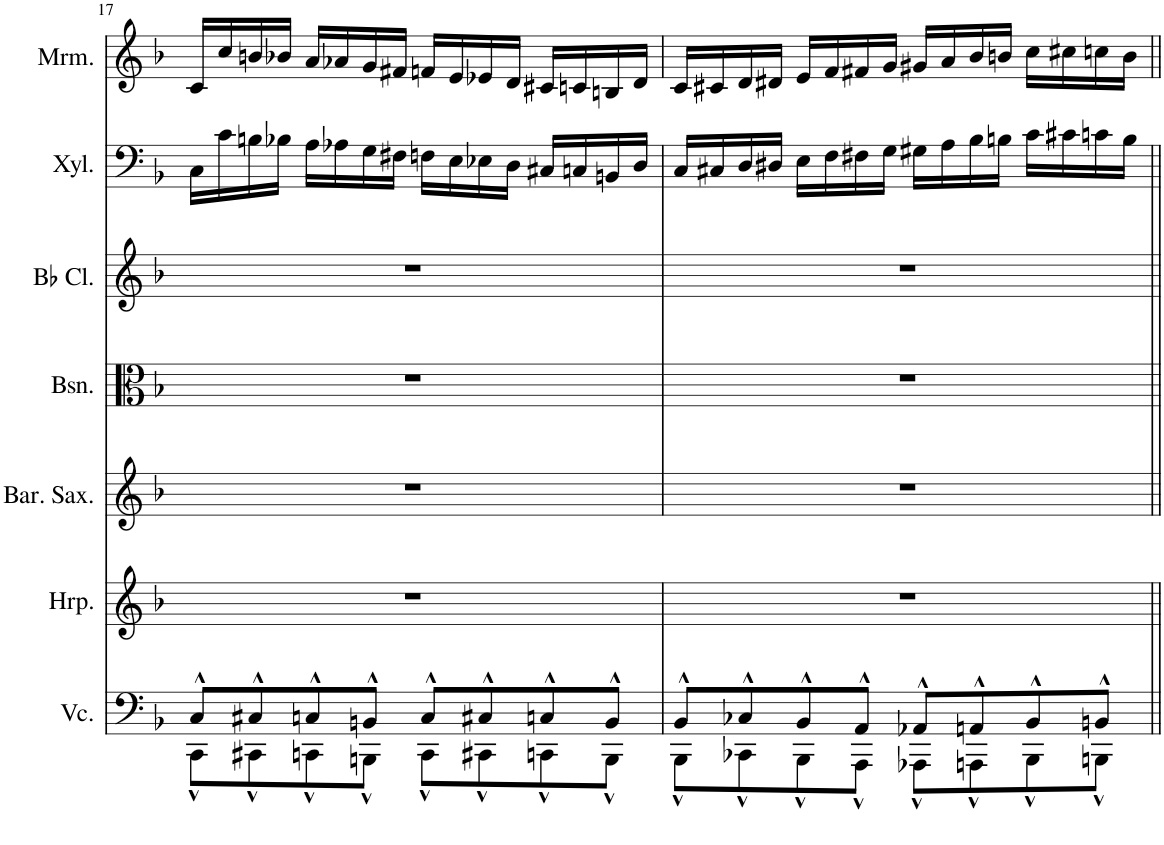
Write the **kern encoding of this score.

**kern	**kern	**kern	**kern	**kern	**kern	**kern
*part7	*part6	*part5	*part4	*part3	*part2	*part1
*staff7	*staff6	*staff5	*staff4	*staff3	*staff2	*staff1
*I"Violoncello	*I"Harp	*I"Baritone Saxophone	*I"Bassoon	*I"Bb Clarinet	*I"Xylophone	*I"Marimba
*I'Vc.	*I'Hrp.	*I'Bar. Sax.	*I'Bsn.	*I'Bb Cl.	*I'Xyl.	*I'Mrm.
!!LO:PB:g=z
*clefF4	*clefG2	*clefG2	*clefC3	*clefG2	*clefF4	*clefG2
*	*Trd8c14	*Trd12c21	*	*Trd1c2	*Trd-7c-12	*
*k[b-]	*k[b-]	*k[b-]	*k[b-]	*k[b-]	*k[b-]	*k[b-]
*M4/4	*M4/4	*M4/4	*M4/4	*M4/4	*M4/4	*M4/4
=17	=17	=17	=17	=17	=17	=17
*^	*	*	*	*	*	*
8C^^/L	8CC^^\L	1r	1r	1r	1r	16C\LL	16c/LL
.	.	.	.	.	.	16c\	16cc/
8C#X^^/	8CC#X^^\	.	.	.	.	16Bn\	16bn/
.	.	.	.	.	.	16B-X\JJ	16b-X/JJ
8Cn^^/	8CCn^^\	.	.	.	.	16A\LL	16a/LL
.	.	.	.	.	.	16A-X\	16a-X/
8BBn^^/J	8BBBn^^\J	.	.	.	.	16G\	16g/
.	.	.	.	.	.	16F#X\JJ	16f#X/JJ
8C^^/L	8CC^^\L	.	.	.	.	16Fn\LL	16fn/LL
.	.	.	.	.	.	16E\	16e/
8C#X^^/	8CC#X^^\	.	.	.	.	16E-X\	16e-X/
.	.	.	.	.	.	16D\JJ	16d/JJ
8Cn^^/	8CCn^^\	.	.	.	.	16C#X/LL	16c#X/LL
.	.	.	.	.	.	16Cn/	16cn/
8BB^^/J	8BBB^^\J	.	.	.	.	16BBn/	16Bn/
.	.	.	.	.	.	16D/JJ	16d/JJ
=18	=18	=18	=18	=18	=18	=18	=18
8BB-^^/L	8BBB-^^\L	1r	1r	1r	1r	16C/LL	16c/LL
.	.	.	.	.	.	16C#X/	16c#X/
8C-X^^/	8CC-X^^\	.	.	.	.	16D/	16d/
.	.	.	.	.	.	16D#X/JJ	16d#X/JJ
8BB-^^/	8BBB-^^\	.	.	.	.	16E\LL	16e/LL
.	.	.	.	.	.	16F\	16f/
8AA^^/J	8AAA^^\J	.	.	.	.	16F#X\	16f#X/
.	.	.	.	.	.	16G\JJ	16g/JJ
8AA-X^^/L	8AAA-X^^\L	.	.	.	.	16G#X\LL	16g#X/LL
.	.	.	.	.	.	16A\	16a/
8AAn^^/	8AAAn^^\	.	.	.	.	16B-\	16b-/
.	.	.	.	.	.	16Bn\JJ	16bn/JJ
8BB-^^/	8BBB-^^\	.	.	.	.	16c\LL	16cc\LL
.	.	.	.	.	.	16c#X\	16cc#X\
8BBn^^/J	8BBBn^^\J	.	.	.	.	16cn\	16ccn\
.	.	.	.	.	.	16B\JJ	16b\JJ
*v	*v	*	*	*	*	*	*
=||	=||	=||	=||	=||	=||	=||
*-	*-	*-	*-	*-	*-	*-
